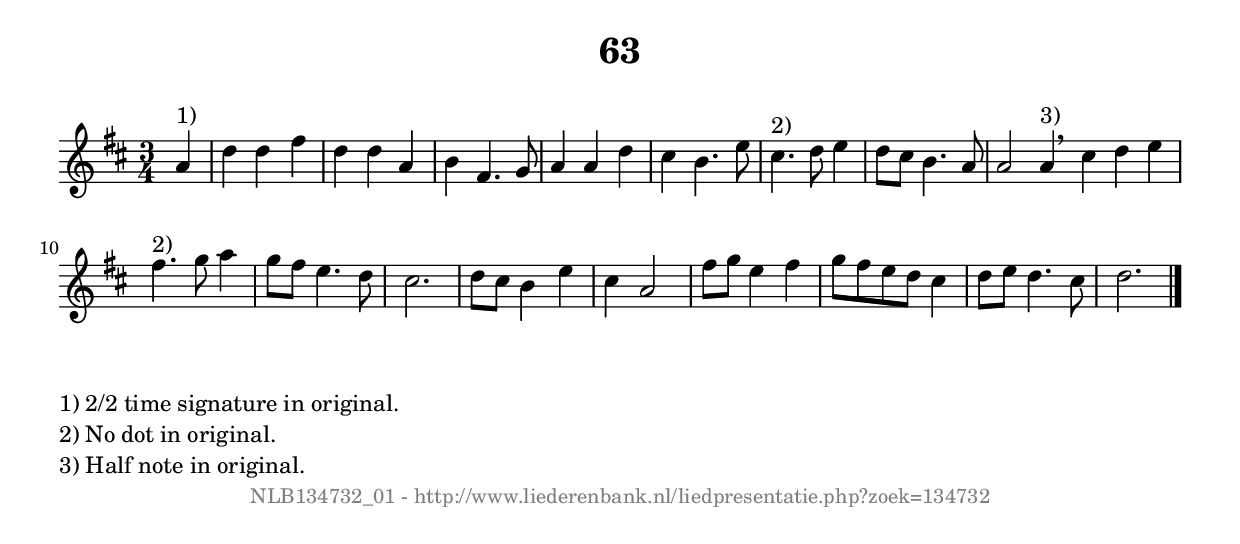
%
% produced by wce2krn 1.64 (7 June 2014)
%
\version"2.16"
#(append! paper-alist '(("long" . (cons (* 210 mm) (* 2000 mm)))))
#(set-default-paper-size "long")
sb = {\breathe}
mBreak = {\breathe }
bBreak = {\breathe }
x = {\once\override NoteHead #'style = #'cross }
gl=\glissando
itime={\override Staff.TimeSignature #'stencil = ##f }
ficta = {\once\set suggestAccidentals = ##t}
fine = {\once\override Score.RehearsalMark #'self-alignment-X = #1 \mark \markup {\italic{Fine}}}
dc = {\once\override Score.RehearsalMark #'self-alignment-X = #1 \mark \markup {\italic{D.C.}}}
dcf = {\once\override Score.RehearsalMark #'self-alignment-X = #1 \mark \markup {\italic{D.C. al Fine}}}
dcc = {\once\override Score.RehearsalMark #'self-alignment-X = #1 \mark \markup {\italic{D.C. al Coda}}}
ds = {\once\override Score.RehearsalMark #'self-alignment-X = #1 \mark \markup {\italic{D.S.}}}
dsf = {\once\override Score.RehearsalMark #'self-alignment-X = #1 \mark \markup {\italic{D.S. al Fine}}}
dsc = {\once\override Score.RehearsalMark #'self-alignment-X = #1 \mark \markup {\italic{D.S. al Coda}}}
pv = {\set Score.repeatCommands = #'((volta "1"))}
sv = {\set Score.repeatCommands = #'((volta "2"))}
tv = {\set Score.repeatCommands = #'((volta "3"))}
qv = {\set Score.repeatCommands = #'((volta "4"))}
xv = {\set Score.repeatCommands = #'((volta #f))}
\header{ tagline = ""
title = "63"
}
\score {{
\key d \major
\relative g'
{
\set melismaBusyProperties = #'()
\partial 32*8
\time 3/4
\tempo 4=120
\override Score.MetronomeMark #'transparent = ##t
\override Score.RehearsalMark #'break-visibility = #(vector #t #t #f)
a4 ^"1)" d d fis d d a b fis4. g8 a4 a d cis b4. e8 cis4. ^"2)" d8 e4 d8 cis b4. a8 a2 a4^"3)" \bar ":|:" \bBreak
cis4 d e fis4.^"2)" g8 a4 g8 fis e4. d8 cis2. d8 cis b4 e cis a2 fis'8 g e4 fis g8 fis e d cis4 d8 e d4. cis8 d2. \bar "|."
 }}
 \midi { }
 \layout {
            indent = 0.0\cm
}
}
\markup { \wordwrap-string #" 
1) 2/2 time signature in original.

2) No dot in original.

3) Half note in original.
"}
\markup { \vspace #0 } \markup { \with-color #grey \fill-line { \center-column { \smaller "NLB134732_01 - http://www.liederenbank.nl/liedpresentatie.php?zoek=134732" } } }
